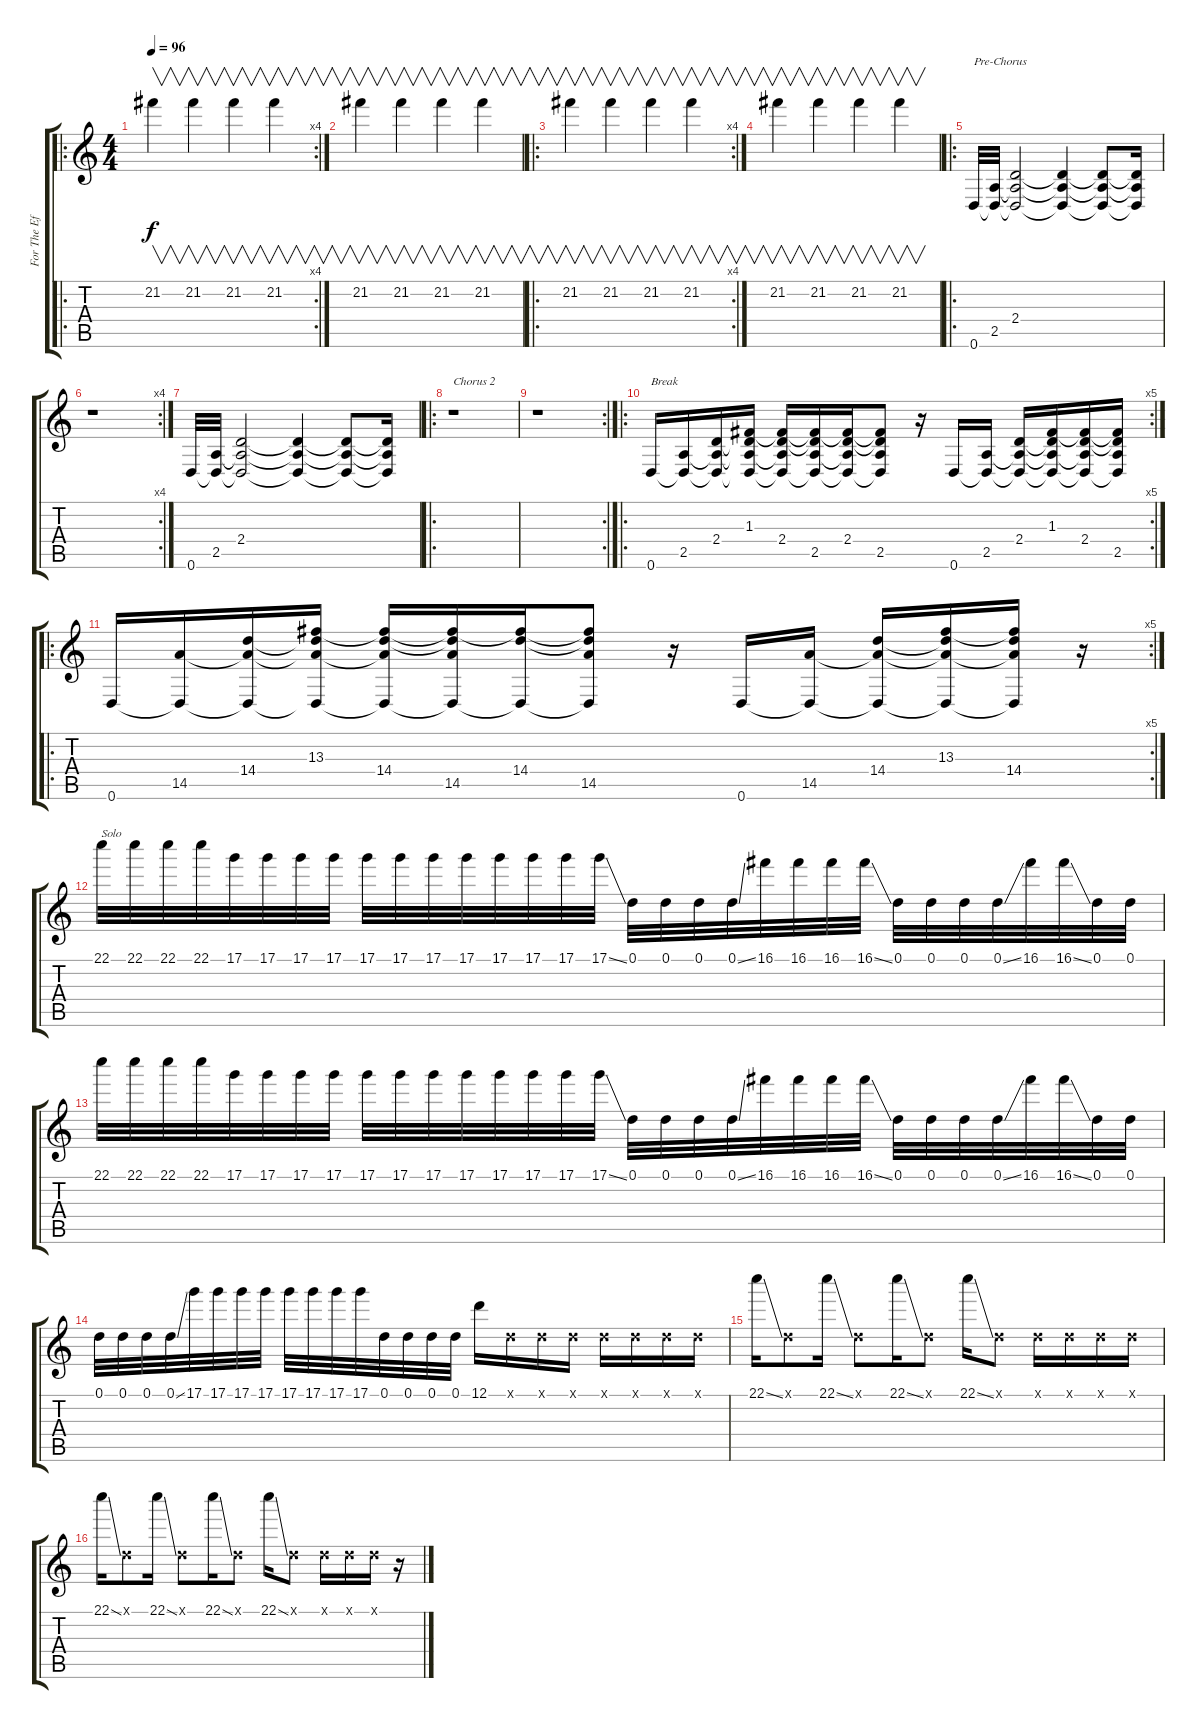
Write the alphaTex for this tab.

\track ("For The Effect Of Whammy" "For The Ef") {instrument overdrivenguitar}
\staff {score tabs}
\tuning (D4 A3 F3 C3 G2 D2) {hide}
\ro
\rc 4
\ts (4 4)
\tempo 96
\clef g2
\ks c
21.2.4{v dy f} 21.2.4{v} 21.2.4{v} 21.2.4{v} |
21.2.4{v} 21.2.4{v} 21.2.4{v} 21.2.4{v} |
\ro
\rc 4
21.2.4{v} 21.2.4{v} 21.2.4{v} 21.2.4{v} |
21.2.4{v} 21.2.4{v} 21.2.4{v} 21.2.4{v} |
\ro
0.6.32{txt "Pre-Chorus"} (2.5 0.6{t}).32 (2.4 2.5{t} 0.6{t}).2 (2.4{t} 2.5{t} 0.6{t}).4 (2.4{t} 2.5{t} 0.6{t}).8 (2.4{t} 2.5{t} 0.6{t}).16 |
\rc 4
r.1 |
0.6.32 (2.5 0.6{t}).32 (2.4 2.5{t} 0.6{t}).2 (2.4{t} 2.5{t} 0.6{t}).4 (2.4{t} 2.5{t} 0.6{t}).8 (2.4{t} 2.5{t} 0.6{t}).16 |
\ro
r.1{txt "Chorus 2"} |
\rc 2
r.1 |
\ro
\rc 5
0.6.16{txt "Break"} (2.5 0.6{t}).16 (2.4 2.5{t} 0.6{t}).16 (1.3 2.4{t} 2.5{t} 0.6{t}).16 (1.3{t} 2.4 2.5{t} 0.6{t}).16 (1.3{t} 2.4{t} 2.5 0.6{t}).16 (1.3{t} 2.4 2.5{t} 0.6{t}).16 (1.3{t} 2.4{t} 2.5 0.6{t}).8 r.16 0.6.16 (2.5 0.6{t}).16 (2.4 2.5{t} 0.6{t}).16 (1.3 2.4{t} 2.5{t} 0.6{t}).16 (1.3{t} 2.4 2.5{t} 0.6{t}).16 (1.3{t} 2.4{t} 2.5 0.6{t}).16 |
\ro
\rc 5
0.6.16 (14.5 0.6{t}).16 (14.4 14.5{t} 0.6{t}).16 (13.3 14.4{t} 14.5{t} 0.6{t}).16 (13.3{t} 14.4 14.5{t} 0.6{t}).16 (13.3{t} 14.4{t} 14.5 0.6{t}).16 (13.3{t} 14.4 0.6{t}).16 (13.3{t} 14.4{t} 14.5 0.6{t}).8 r.16 0.6.16 (14.5 0.6{t}).16 (14.4 14.5{t} 0.6{t}).16 (13.3 14.4{t} 14.5{t} 0.6{t}).16 (13.3{t} 14.4 14.5{t} 0.6{t}).16 r.16 |
22.1.32{txt "Solo"} 22.1.32 22.1.32 22.1.32 17.1.32 17.1.32 17.1.32 17.1.32 17.1.32 17.1.32 17.1.32 17.1.32 17.1.32 17.1.32 17.1.32 17.1{ss}.32 0.1.32 0.1.32 0.1.32 0.1{ss}.32 16.1.32 16.1.32 16.1.32 16.1{ss}.32 0.1.32 0.1.32 0.1.32 0.1{ss}.32 16.1.32 16.1{ss}.32 0.1.32 0.1.32 |
22.1.32 22.1.32 22.1.32 22.1.32 17.1.32 17.1.32 17.1.32 17.1.32 17.1.32 17.1.32 17.1.32 17.1.32 17.1.32 17.1.32 17.1.32 17.1{ss}.32 0.1.32 0.1.32 0.1.32 0.1{ss}.32 16.1.32 16.1.32 16.1.32 16.1{ss}.32 0.1.32 0.1.32 0.1.32 0.1{ss}.32 16.1.32 16.1{ss}.32 0.1.32 0.1.32 |
0.1.32 0.1.32 0.1.32 0.1{ss}.32 17.1.32 17.1.32 17.1.32 17.1.32 17.1.32 17.1.32 17.1.32 17.1.32 0.1.32 0.1.32 0.1.32 0.1.32 12.1.16 0.1{x}.16 0.1{x}.16 0.1{x}.16 0.1{x}.16 0.1{x}.16 0.1{x}.16 0.1{x}.16 |
22.1{ss}.16 0.1{x}.8 22.1{ss}.16 0.1{x}.8 22.1{ss}.16 0.1{x}.8 22.1{ss}.16 0.1{x}.8 0.1{x}.16 0.1{x}.16 0.1{x}.16 0.1{x}.16 |
22.1{ss}.16 0.1{x}.8 22.1{ss}.16 0.1{x}.8 22.1{ss}.16 0.1{x}.8 22.1{ss}.16 0.1{x}.8 0.1{x}.16 0.1{x}.16 0.1{x}.16 r.16
